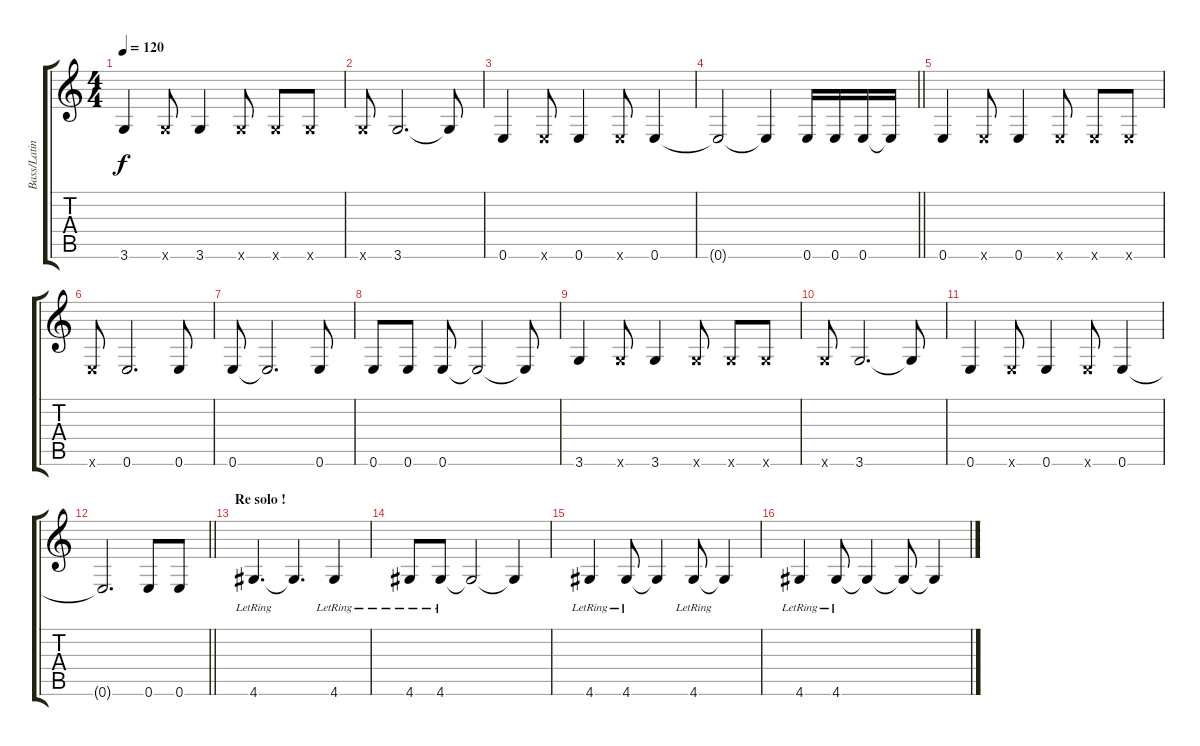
\track ("Bass/Latino" "Bass/Latin") {instrument electricbassfinger}
\staff {score tabs}
\tuning (E4 B3 G3 D3 A2 E2) {hide}
\ts (4 4)
\tempo 120
\clef g2
\ks c
3.6.4{dy f} 3.6{x}.8 3.6.4 3.6{x}.8 3.6{x}.8 3.6{x}.8 |
3.6{x}.8 3.6.2{d} 3.6{t}.8 |
0.6.4 0.6{x}.8 0.6.4 0.6{x}.8 0.6.4 |
\barLineRight lightlight
0.6{t}.2 0.6{t}.4 0.6.16 0.6.16 0.6.16 0.6{t}.16 |
0.6.4 0.6{x}.8 0.6.4 0.6{x}.8 0.6{x}.8 0.6{x}.8 |
0.6{x}.8 0.6.2{d} 0.6.8 |
0.6.8 0.6{t}.2{d} 0.6.8 |
0.6.8 0.6.8 0.6.8 0.6{t}.2 0.6{t}.8 |
3.6.4 3.6{x}.8 3.6.4 3.6{x}.8 3.6{x}.8 3.6{x}.8 |
3.6{x}.8 3.6.2{d} 3.6{t}.8 |
0.6.4 0.6{x}.8 0.6.4 0.6{x}.8 0.6.4 |
\barLineRight lightlight
0.6{t}.2{d} 0.6.8 0.6.8 |
\section ("" "Re solo !")
4.6{lr}.4{d} 4.6{t}.4{d} 4.6{lr}.4 |
4.6{lr}.8 4.6{lr}.8 4.6{t}.2 4.6{t}.4 |
4.6{lr}.4 4.6{lr}.8 4.6{t}.4 4.6{lr}.8 4.6{t}.4 |
4.6{lr}.4 4.6{lr}.8 4.6{t}.4 4.6{t}.8 4.6{t}.4
